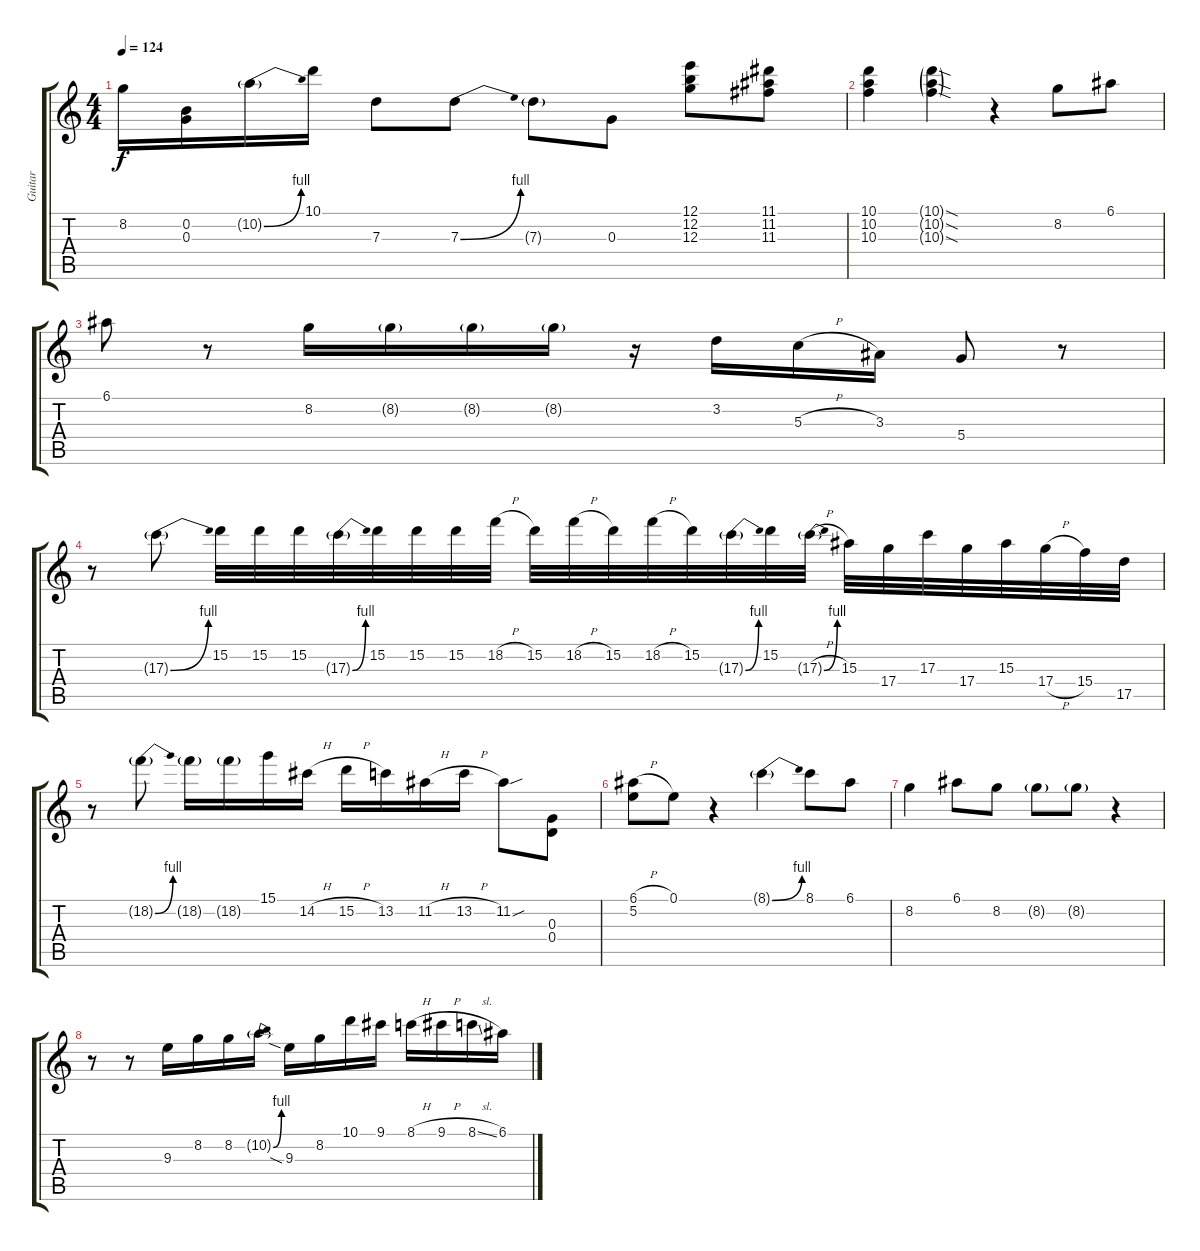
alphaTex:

\track ("Guitar" "Guitar") {instrument distortionguitar}
\staff {score tabs}
\tuning (E4 B3 G3 D3 A2 E2) {hide}
\ts (4 4)
\tempo 124
\clef g2
\ks c
8.2.16{dy f} (0.2 0.3).16 10.2{be (bend 0 0 60 4) g}.16 10.1.16 7.3.8 7.3{be (bend 0 0 60 4)}.8 7.3{g}.8 0.3.8 (12.1 12.2 12.3).8 (11.1 11.2 11.3).8 |
(10.1 10.2 10.3).4 (10.1{sod g} 10.2{sod g} 10.3{sod g}).4 r.4 8.2.8 6.1.8 |
6.1.8 r.8 8.2.16 8.2{g}.16 8.2{g}.16 8.2{g}.16 r.16 3.2.16 5.3{h}.16 3.3.16 5.4.8 r.8 |
r.8 17.3{be (bend 0 0 60 4) g}.8 15.2.32 15.2.32 15.2.32 17.3{be (bend 0 0 60 4) g}.32 15.2.32 15.2.32 15.2.32 18.2{h}.32 15.2.32 18.2{h}.32 15.2.32 18.2{h}.32 15.2.32 17.3{be (bend 0 0 60 4) g}.32 15.2.32 17.3{be (bend 0 0 60 4) h g}.32 15.3.32 17.4.32 17.3.32 17.4.32 15.3.32 17.4{h}.32 15.4.32 17.5.32 |
r.8 18.2{be (bend 0 0 60 4) g}.8 18.2{g}.16 18.2{g}.16 15.1.16 14.2{h}.16 15.2{h}.16 13.2.16 11.2{h}.16 13.2{h}.16 11.2{sou}.8 (0.3 0.4).8 |
(6.1{h} 5.2).8 0.1.8 r.4 8.1{be (bend 0 0 60 4) g}.4 8.1.8 6.1.8 |
8.2.4 6.1.8 8.2.8 8.2{g}.8 8.2{g}.8 r.4 |
r.8 r.8 9.3.16 8.2.16 8.2.16 10.2{be (bend 0 0 60 4) g}.16 9.3{sia}.16 8.2.16 10.1.16 9.1.16 8.1{h}.16 9.1{h}.16 8.1{sl}.16 6.1.16
